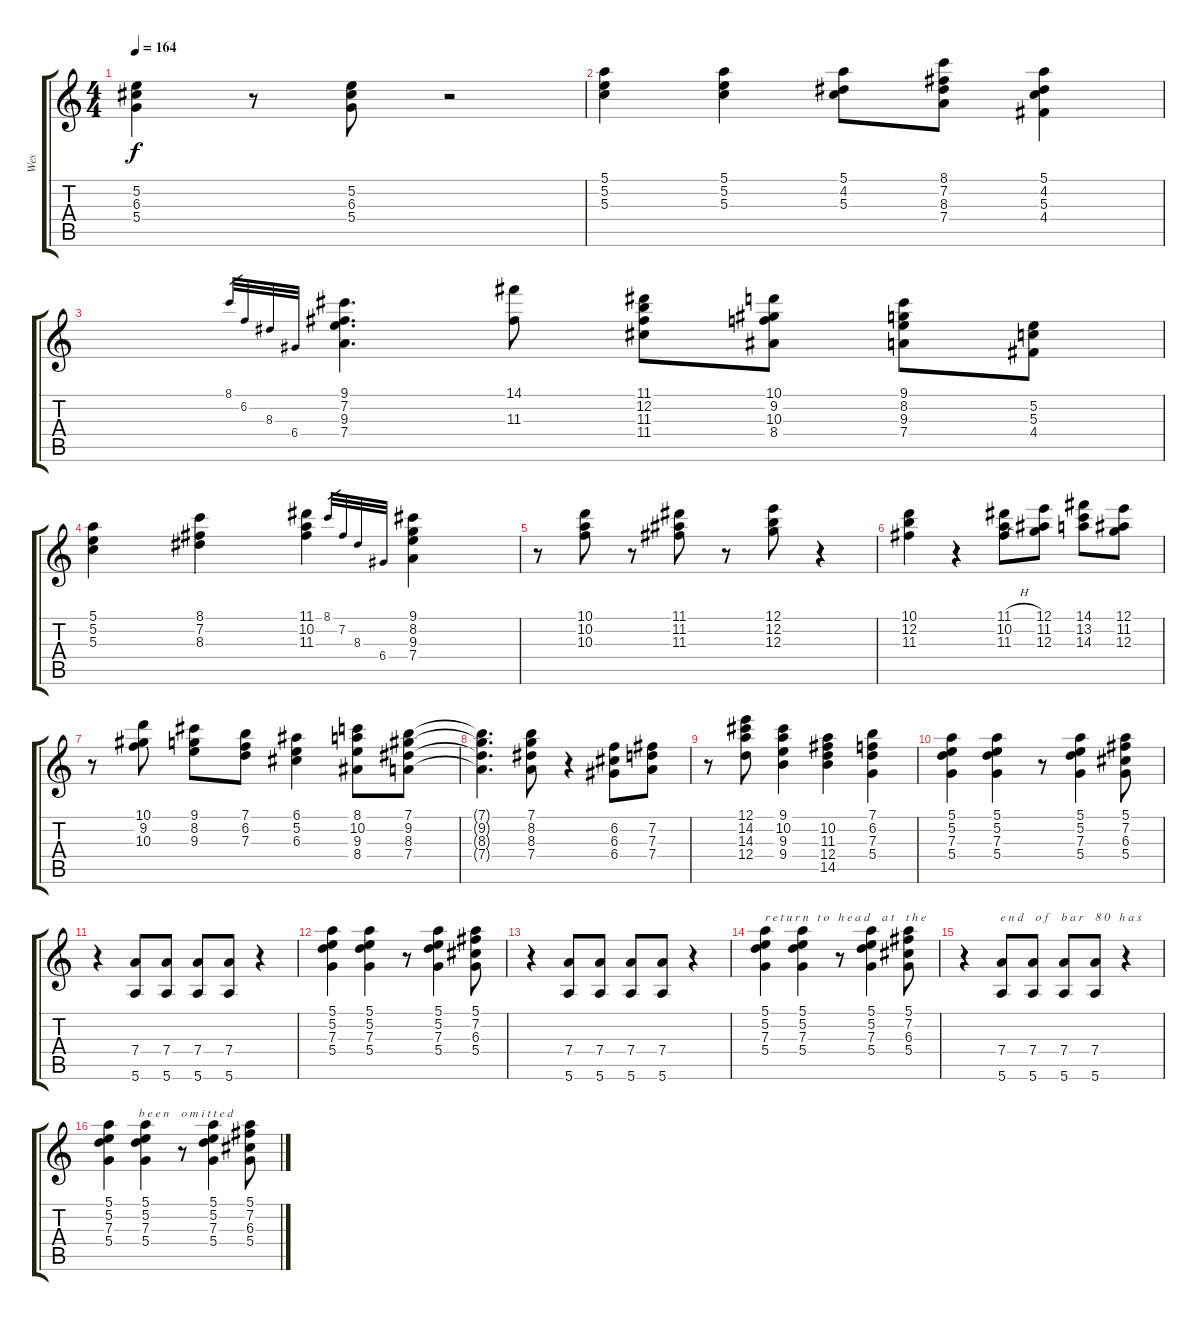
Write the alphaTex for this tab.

\track ("Wes" "Wes") {instrument electricguitarjazz}
\staff {score tabs}
\tuning (E4 B3 G3 D3 A2 E2) {hide}
\ts (4 4)
\tempo 164
\clef g2
\ks c
(5.2 6.3 5.4).4{dy f} r.8 (5.2 6.3 5.4).8 r.2 |
(5.1 5.2 5.3).4 (5.1 5.2 5.3).4 (5.1 4.2 5.3).8 (8.1 7.2 8.3 7.4).8 (5.1 4.2 5.3 4.4).4 |
8.1.32{gr} 6.2.32{gr} 8.3.32{gr} 6.4.32{gr} (9.1 7.2 9.3 7.4).4{d} (14.1 11.3).8 (11.1 12.2 11.3 11.4).8 (10.1 9.2 10.3 8.4).8 (9.1 8.2 9.3 7.4).8 (5.2 5.3 4.4).8 |
(5.1 5.2 5.3).4 (8.1 7.2 8.3).4 (11.1 10.2 11.3).4 8.1.32{gr} 7.2.32{gr} 8.3.32{gr} 6.4.32{gr} (9.1 8.2 9.3 7.4).4 |
r.8 (10.1 10.2 10.3).8 r.8 (11.1 11.2 11.3).8 r.8 (12.1 12.2 12.3).8 r.4 |
(10.1 12.2 11.3).4 r.4 (11.1{h} 10.2{h} 11.3{h}).8 (12.1 11.2 12.3).8 (14.1 13.2 14.3).8 (12.1 11.2 12.3).8 |
r.8 (10.1 9.2 10.3).8 (9.1 8.2 9.3).8 (7.1 6.2 7.3).8 (6.1 5.2 6.3).4 (8.1 10.2 9.3 8.4).8 (7.1 9.2 8.3 7.4).8 |
(7.1{t} 9.2{t} 8.3{t} 7.4{t}).4{d} (7.1 8.2 8.3 7.4).8 r.4 (6.2 6.3 6.4).8 (7.2 7.3 7.4).8 |
r.8 (12.1 14.2 14.3 12.4).8 (9.1 10.2 9.3 9.4).4 (10.2 11.3 12.4 14.5).4 (7.1 6.2 7.3 5.4).4 |
(5.1 5.2 7.3 5.4).4 (5.1 5.2 7.3 5.4).4 r.8 (5.1 5.2 7.3 5.4).4 (5.1 7.2 6.3 5.4).8 |
r.4 (7.4 5.6).8 (7.4 5.6).8 (7.4 5.6).8 (7.4 5.6).8 r.4 |
(5.1 5.2 7.3 5.4).4 (5.1 5.2 7.3 5.4).4 r.8 (5.1 5.2 7.3 5.4).4 (5.1 7.2 6.3 5.4).8 |
r.4 (7.4 5.6).8 (7.4 5.6).8 (7.4 5.6).8 (7.4 5.6).8 r.4 |
(5.1 5.2 7.3 5.4).4{txt "r e t u r n   t o   h e a d    a t    t h e   "} (5.1 5.2 7.3 5.4).4 r.8 (5.1 5.2 7.3 5.4).4 (5.1 7.2 6.3 5.4).8 |
r.4{txt "            e n d    o f    b a r    8 0   h a s"} (7.4 5.6).8 (7.4 5.6).8 (7.4 5.6).8 (7.4 5.6).8 r.4 |
(5.1 5.2 7.3 5.4).4{txt "          b e e n    o m i t t e d"} (5.1 5.2 7.3 5.4).4 r.8 (5.1 5.2 7.3 5.4).4 (5.1 7.2 6.3 5.4).8
